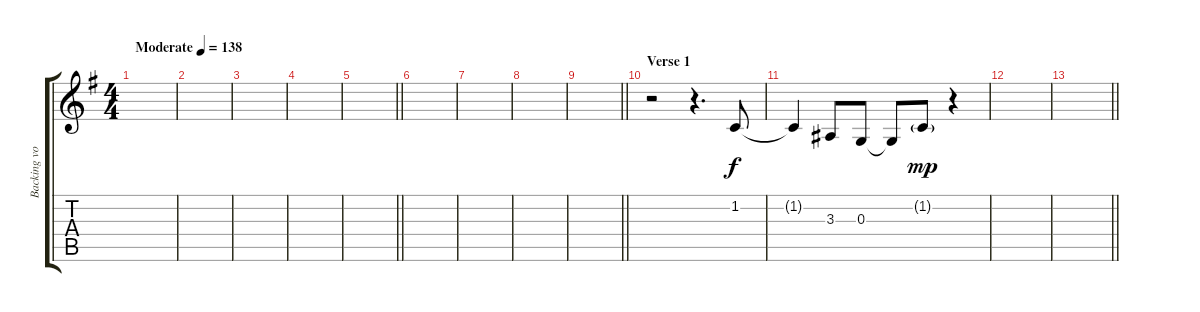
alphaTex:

\track ("Backing vocals" "Backing vo") {instrument choiraahs}
\staff {score tabs}
\tuning (E4 B3 G3 D3 A2 E2) {hide}
\ts (4 4)
\tempo (138 "Moderate")
\clef g2
\ks g
|
|
|
|
\barLineRight lightlight
|
\section ("" "")
|
|
|
\barLineRight lightlight
|
\section ("" "Verse 1")
r.2 r.4{d} 1.2.8 |
1.2{t}.4 3.3.8 0.3.8 0.3{t}.8 1.2{g}.8{dy mp} r.4 |
|
\barLineRight lightlight
